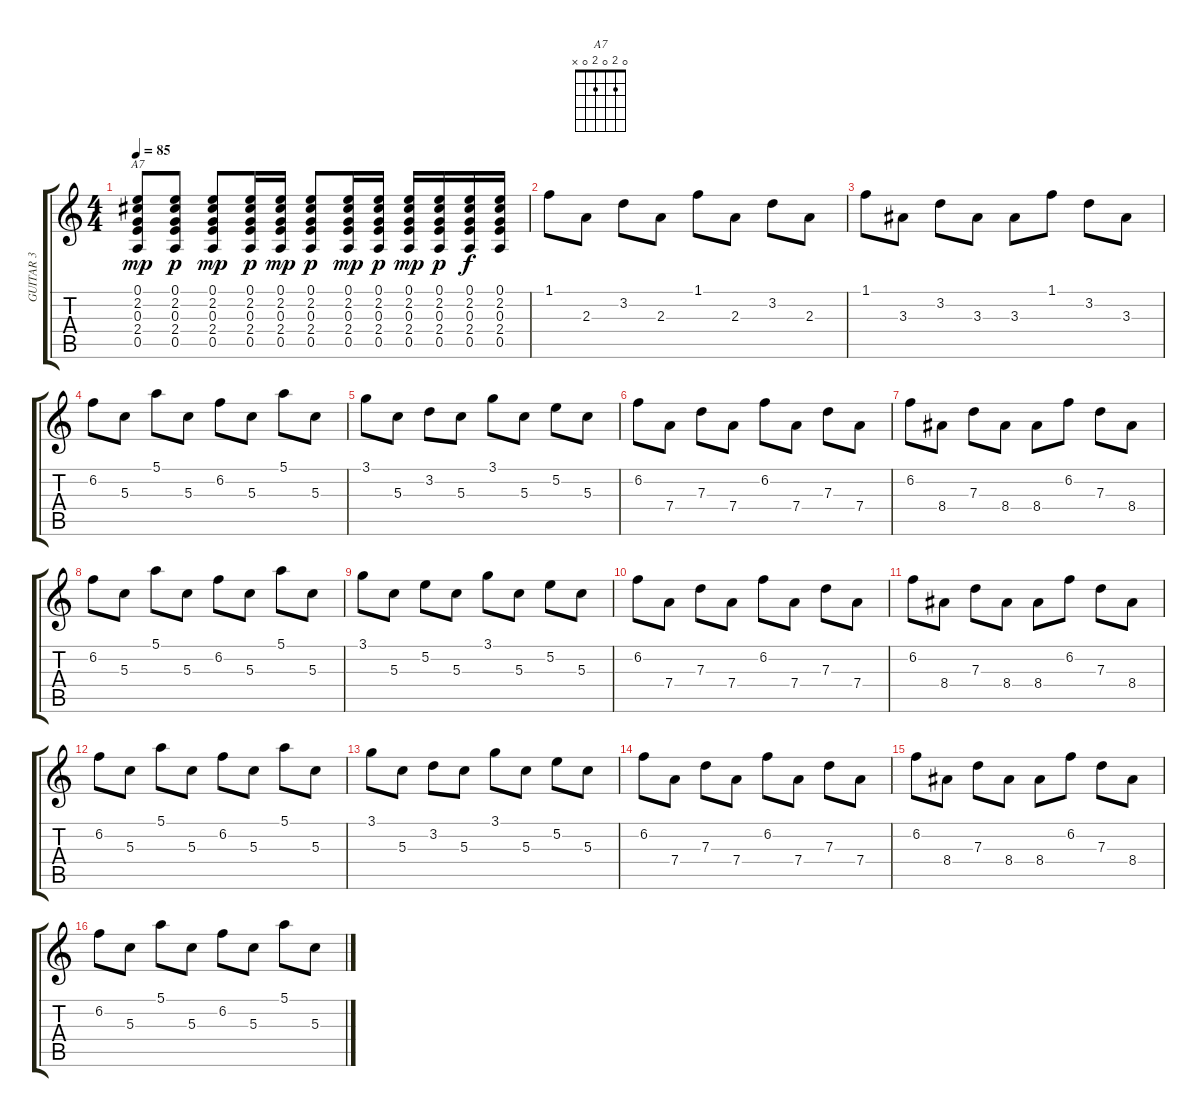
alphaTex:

\track ("GUITAR 3" "GUITAR 3") {instrument electricguitarclean}
\staff {score tabs}
\tuning (E4 B3 G3 D3 A2 E2) {hide}
\chord ("A7" 0 2 0 2 0 x)
\ts (4 4)
\tempo 85
\clef g2
\ks c
(0.1 2.2 0.3 2.4 0.5).8{ch "A7" dy mp} (0.1 2.2 0.3 2.4 0.5).8{dy p} (0.1 2.2 0.3 2.4 0.5).8{dy mp} (0.1 2.2 0.3 2.4 0.5).16{dy p} (0.1 2.2 0.3 2.4 0.5).16{dy mp} (0.1 2.2 0.3 2.4 0.5).8{dy p} (0.1 2.2 0.3 2.4 0.5).16{dy mp} (0.1 2.2 0.3 2.4 0.5).16{dy p} (0.1 2.2 0.3 2.4 0.5).16{dy mp} (0.1 2.2 0.3 2.4 0.5).16{dy p} (0.1 2.2 0.3 2.4 0.5).16{dy f} (0.1 2.2 0.3 2.4 0.5).16 |
1.1.8 2.3.8 3.2.8 2.3.8 1.1.8 2.3.8 3.2.8 2.3.8 |
1.1.8 3.3.8 3.2.8 3.3.8 3.3.8 1.1.8 3.2.8 3.3.8 |
6.2.8 5.3.8 5.1.8 5.3.8 6.2.8 5.3.8 5.1.8 5.3.8 |
3.1.8 5.3.8 3.2.8 5.3.8 3.1.8 5.3.8 5.2.8 5.3.8 |
6.2.8 7.4.8 7.3.8 7.4.8 6.2.8 7.4.8 7.3.8 7.4.8 |
6.2.8 8.4.8 7.3.8 8.4.8 8.4.8 6.2.8 7.3.8 8.4.8 |
6.2.8 5.3.8 5.1.8 5.3.8 6.2.8 5.3.8 5.1.8 5.3.8 |
3.1.8 5.3.8 5.2.8 5.3.8 3.1.8 5.3.8 5.2.8 5.3.8 |
6.2.8 7.4.8 7.3.8 7.4.8 6.2.8 7.4.8 7.3.8 7.4.8 |
6.2.8 8.4.8 7.3.8 8.4.8 8.4.8 6.2.8 7.3.8 8.4.8 |
6.2.8 5.3.8 5.1.8 5.3.8 6.2.8 5.3.8 5.1.8 5.3.8 |
3.1.8 5.3.8 3.2.8 5.3.8 3.1.8 5.3.8 5.2.8 5.3.8 |
6.2.8 7.4.8 7.3.8 7.4.8 6.2.8 7.4.8 7.3.8 7.4.8 |
6.2.8 8.4.8 7.3.8 8.4.8 8.4.8 6.2.8 7.3.8 8.4.8 |
6.2.8 5.3.8 5.1.8 5.3.8 6.2.8 5.3.8 5.1.8 5.3.8
